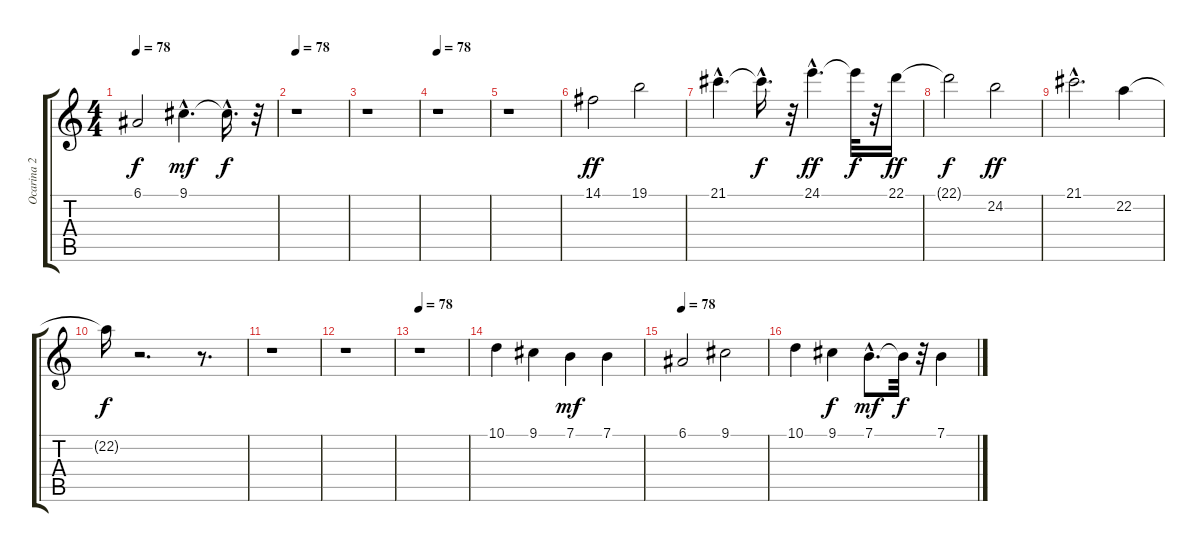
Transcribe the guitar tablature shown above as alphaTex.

\track ("Ocarina 2" "Ocarina 2") {instrument ocarina}
\staff {score tabs}
\tuning (E4 B3 G3 D3 A2 E2) {hide}
\ts (4 4)
\tempo 78
\clef g2
\ks c
6.1.2{dy f} 9.1{hac}.4{d dy mf} 9.1{hac t}.16{d dy f} r.32 |
\tempo 78
r.1 |
r.1 |
\tempo 78
r.1 |
r.1 |
14.1.2{dy ff} 19.1.2 |
21.1{hac}.4{d} 21.1{hac t}.16{d dy f} r.32 24.1{hac}.4{d dy ff} 24.1{t}.32{dy f} r.32 22.1.16{dy ff} |
22.1{t}.2{dy f} 24.2.2{dy ff} |
21.1{hac}.2{d} 22.2.4 |
22.2{t}.16{dy f} r.2{d} r.8{d} |
r.1 |
r.1 |
\tempo 78
r.1 |
10.1.4 9.1.4 7.1.4{dy mf} 7.1.4 |
\tempo 78
6.1.2 9.1.2 |
10.1.4 9.1.4{dy f} 7.1{hac}.8{d dy mf} 7.1{t}.32{dy f} r.32 7.1.4
